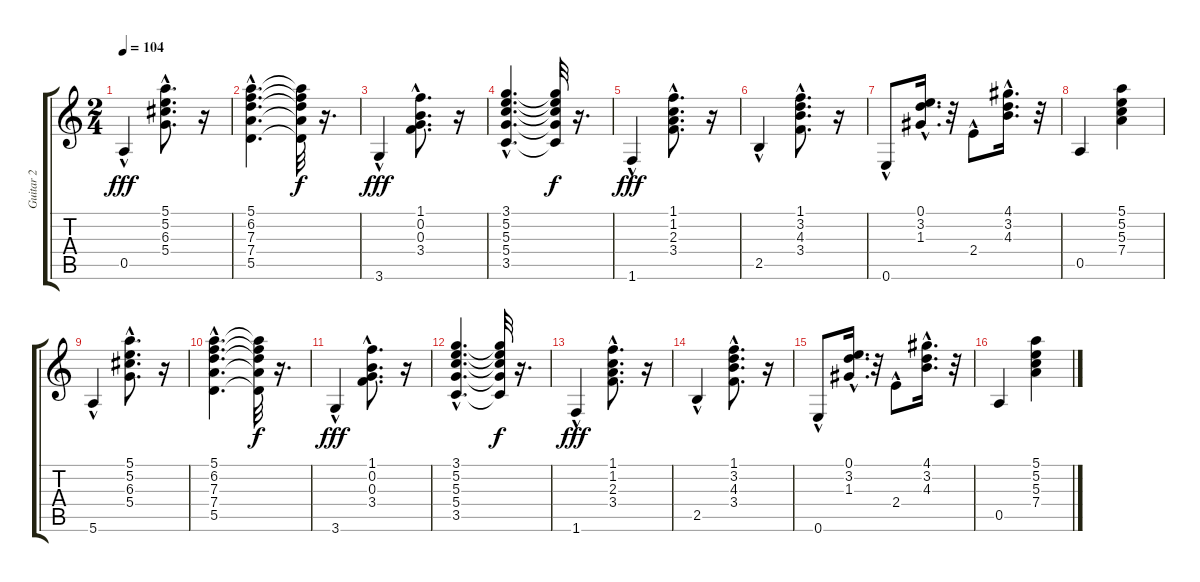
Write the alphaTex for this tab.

\track ("Guitar 2" "Guitar 2") {instrument acousticguitarnylon}
\staff {score tabs}
\tuning (E4 B3 G3 D3 A2 E2) {hide}
\ts (2 4)
\tempo 104
\clef g2
\ks c
0.5{hac}.4{dy fff} (5.1{hac} 5.2{hac} 6.3{hac} 5.4{hac}).8{d} r.16 |
(5.1{hac} 6.2{hac} 7.3{hac} 7.4{hac} 5.5{hac}).4{d} (5.1{t} 6.2{t} 7.3{t} 7.4{t} 5.5{t}).32{dy f} r.16{d} |
3.6{hac}.4{dy fff} (1.1{hac} 0.2{hac} 0.3{hac} 3.4{hac}).8{d} r.16 |
(3.1{hac} 5.2{hac} 5.3{hac} 5.4{hac} 3.5{hac}).4{d} (3.1{t} 5.2{t} 5.3{t} 5.4{t} 3.5{t}).32{dy f} r.16{d} |
1.6{hac}.4{dy fff} (1.1{hac} 1.2{hac} 2.3{hac} 3.4{hac}).8{d} r.16 |
2.5{hac}.4 (1.1{hac} 3.2{hac} 4.3{hac} 3.4{hac}).8{d} r.16 |
0.6{hac}.8 (0.1{hac} 3.2{hac} 1.3{hac}).16{d} r.32 2.4{hac}.8 (4.1{hac} 3.2{hac} 4.3{hac}).16{d} r.32 |
0.5.4 (5.1 5.2 5.3 7.4).4 |
5.6{hac}.4 (5.1{hac} 5.2{hac} 6.3{hac} 5.4{hac}).8{d} r.16 |
(5.1{hac} 6.2{hac} 7.3{hac} 7.4{hac} 5.5{hac}).4{d} (5.1{t} 6.2{t} 7.3{t} 7.4{t} 5.5{t}).32{dy f} r.16{d} |
3.6{hac}.4{dy fff} (1.1{hac} 0.2{hac} 0.3{hac} 3.4{hac}).8{d} r.16 |
(3.1{hac} 5.2{hac} 5.3{hac} 5.4{hac} 3.5{hac}).4{d} (3.1{t} 5.2{t} 5.3{t} 5.4{t} 3.5{t}).32{dy f} r.16{d} |
1.6{hac}.4{dy fff} (1.1{hac} 1.2{hac} 2.3{hac} 3.4{hac}).8{d} r.16 |
2.5{hac}.4 (1.1{hac} 3.2{hac} 4.3{hac} 3.4{hac}).8{d} r.16 |
0.6{hac}.8 (0.1{hac} 3.2{hac} 1.3{hac}).16{d} r.32 2.4{hac}.8 (4.1{hac} 3.2{hac} 4.3{hac}).16{d} r.32 |
0.5.4 (5.1 5.2 5.3 7.4).4
